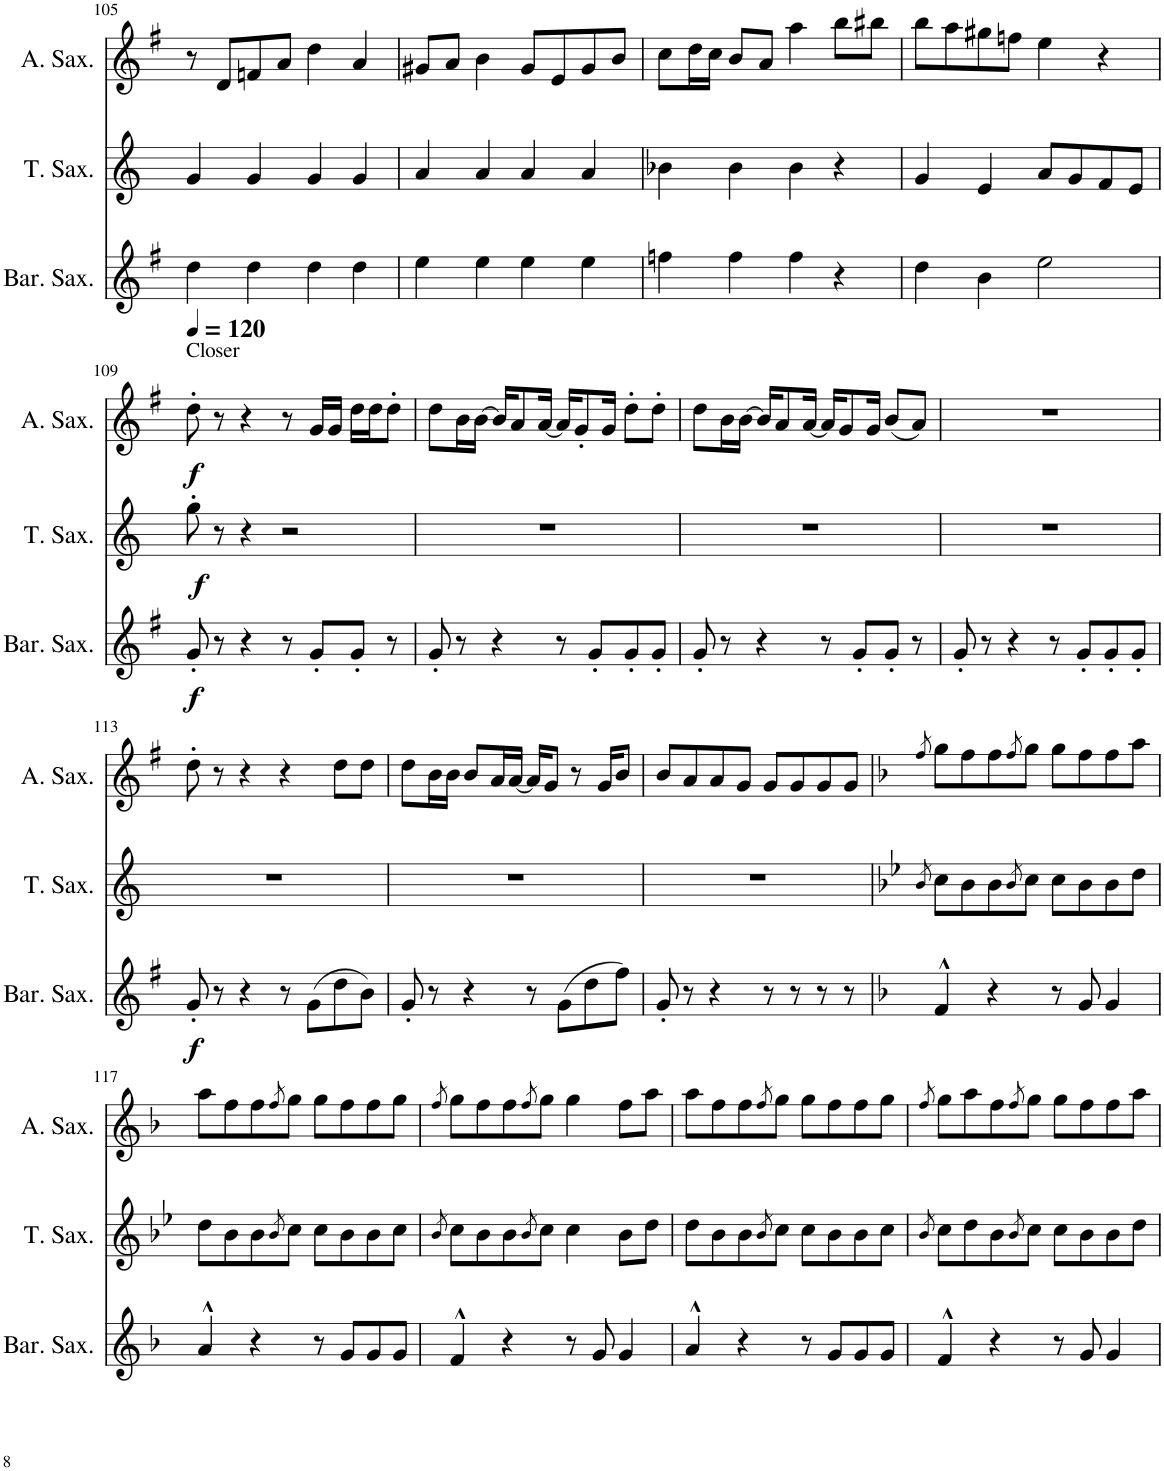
**kern	**dynam	**kern	**dynam	**kern	**dynam
*part3	*part3	*part2	*part2	*part1	*part1
*staff3	*staff3	*staff2	*staff2	*staff1	*staff1
*I"Baritone Saxophone	*	*I"Tenor Saxophone	*	*I"Alto Saxophone	*
*I'Bar. Sax.	*	*I'T. Sax.	*	*I'A. Sax.	*
!!LO:PB:g=z
*clefG2	*	*clefG2	*	*clefG2	*
*Trd12c21	*	*Trd8c14	*	*Trd5c9	*
*k[f#]	*	*k[]	*	*k[f#]	*
*M4/4	*	*M4/4	*	*M4/4	*
*met(c)	*	*met(c)	*	*met(c)	*
=105	=105	=105	=105	=105	=105
4dd\	.	4g/	.	8r	.
.	.	.	.	8d/L	.
4dd\	.	4g/	.	8fn/	.
.	.	.	.	8a/J	.
4dd\	.	4g/	.	4dd\	.
4dd\	.	4g/	.	4a/	.
=106	=106	=106	=106	=106	=106
4ee\	.	4a/	.	8g#X/L	.
.	.	.	.	8a/J	.
4ee\	.	4a/	.	4b\	.
4ee\	.	4a/	.	8g#/L	.
.	.	.	.	8e/	.
4ee\	.	4a/	.	8g#/	.
.	.	.	.	8b/J	.
=107	=107	=107	=107	=107	=107
4ffn\	.	4b-X\	.	8cc\L	.
.	.	.	.	16dd\L	.
.	.	.	.	16cc\JJ	.
4ff\	.	4b-\	.	8b/L	.
.	.	.	.	8a/J	.
4ff\	.	4b-\	.	4aa\	.
4r	.	4r	.	8bb\L	.
.	.	.	.	8bb#X\J	.
=108	=108	=108	=108	=108	=108
4dd\	.	4g/	.	8bb\L	.
.	.	.	.	8aa\	.
4b\	.	4e/	.	8gg#X\	.
.	.	.	.	8ffn\J	.
2ee\	.	8a/L	.	4ee\	.
.	.	8g/	.	.	.
.	.	8f/	.	4r	.
.	.	8e/J	.	.	.
!!LO:LB:g=z
=109	=109	=109	=109	=109	=109
*	*	*	*	*MM120	*
!	!	!	!	!LO:TX:a:t=Closer	!
!	!LO:DY:b	!	!LO:DY:b	!	!LO:DY:b
8g'/	f	8gg'\	f	8dd'\	f
8r	.	8r	.	8r	.
4r	.	4r	.	4r	.
8r	.	2r	.	8r	.
8g'/L	.	.	.	16g/LL	.
.	.	.	.	16g/JJ	.
8g'/J	.	.	.	16dd\LL	.
.	.	.	.	16dd\J	.
8r	.	.	.	8dd'\J	.
=110	=110	=110	=110	=110	=110
8g'/	.	1r	.	8dd\L	.
8r	.	.	.	16b\L	.
.	.	.	.	[16b\JJ	.
4r	.	.	.	16b/KL]	.
.	.	.	.	8a/	.
.	.	.	.	[16a/Jk	.
8r	.	.	.	16a/KL]	.
.	.	.	.	8g'/	.
8g'/L	.	.	.	.	.
.	.	.	.	16g/Jk	.
8g'/	.	.	.	8dd'\L	.
8g'/J	.	.	.	8dd'\J	.
=111	=111	=111	=111	=111	=111
8g'/	.	1r	.	8dd\L	.
8r	.	.	.	16b\L	.
.	.	.	.	[16b\JJ	.
4r	.	.	.	16b/KL]	.
.	.	.	.	8a/	.
.	.	.	.	[16a/Jk	.
8r	.	.	.	16a/KL]	.
.	.	.	.	8g/	.
8g'/L	.	.	.	.	.
.	.	.	.	16g/Jk	.
8g'/J	.	.	.	(8b/L	.
8r	.	.	.	8a/J)	.
=112	=112	=112	=112	=112	=112
8g'/	.	1r	.	1r	.
8r	.	.	.	.	.
4r	.	.	.	.	.
8r	.	.	.	.	.
8g'/L	.	.	.	.	.
8g'/	.	.	.	.	.
8g'/J	.	.	.	.	.
!!LO:LB:g=z
=113	=113	=113	=113	=113	=113
!	!LO:DY:b	!	!	!	!
8g'/	f	1r	.	8dd'\	.
8r	.	.	.	8r	.
4r	.	.	.	4r	.
8r	.	.	.	4r	.
(8g\L	.	.	.	.	.
8dd\	.	.	.	8dd\L	.
8b\J)	.	.	.	8dd\J	.
=114	=114	=114	=114	=114	=114
8g'/	.	1r	.	8dd\L	.
8r	.	.	.	16b\L	.
.	.	.	.	16b\JJ	.
4r	.	.	.	8b/L	.
.	.	.	.	16a/L	.
.	.	.	.	[16a/JJ	.
8r	.	.	.	16a/KL]	.
.	.	.	.	8g/J	.
(8g\L	.	.	.	.	.
.	.	.	.	8r	.
8dd\	.	.	.	.	.
.	.	.	.	16g/KL	.
8ff#\J)	.	.	.	8b/J	.
=115	=115	=115	=115	=115	=115
8g'/	.	1r	.	8b/L	.
8r	.	.	.	8a/	.
4r	.	.	.	8a/	.
.	.	.	.	8g/J	.
8r	.	.	.	8g/L	.
8r	.	.	.	8g/	.
8r	.	.	.	8g/	.
8r	.	.	.	8g/J	.
=116	=116	=116	=116	=116	=116
*k[b-]	*	*k[b-e-]	*	*k[b-]	*
.	.	8qb-/	.	8qff/	.
4f^^/	.	8cc\L	.	8gg\L	.
.	.	8b-\	.	8ff\	.
4r	.	8b-\	.	8ff\	.
.	.	8qb-/	.	8qff/	.
.	.	8cc\J	.	8gg\J	.
8r	.	8cc\L	.	8gg\L	.
8g/	.	8b-\	.	8ff\	.
4g/	.	8b-\	.	8ff\	.
.	.	8dd\J	.	8aa\J	.
!!LO:LB:g=z
=117	=117	=117	=117	=117	=117
4a^^/	.	8dd\L	.	8aa\L	.
.	.	8b-\	.	8ff\	.
4r	.	8b-\	.	8ff\	.
.	.	8qb-/	.	8qff/	.
.	.	8cc\J	.	8gg\J	.
8r	.	8cc\L	.	8gg\L	.
8g/L	.	8b-\	.	8ff\	.
8g/	.	8b-\	.	8ff\	.
8g/J	.	8cc\J	.	8gg\J	.
=118	=118	=118	=118	=118	=118
.	.	8qb-/	.	8qff/	.
4f^^/	.	8cc\L	.	8gg\L	.
.	.	8b-\	.	8ff\	.
4r	.	8b-\	.	8ff\	.
.	.	8qb-/	.	8qff/	.
.	.	8cc\J	.	8gg\J	.
8r	.	4cc\	.	4gg\	.
8g/	.	.	.	.	.
4g/	.	8b-\L	.	8ff\L	.
.	.	8dd\J	.	8aa\J	.
=119	=119	=119	=119	=119	=119
4a^^/	.	8dd\L	.	8aa\L	.
.	.	8b-\	.	8ff\	.
4r	.	8b-\	.	8ff\	.
.	.	8qb-/	.	8qff/	.
.	.	8cc\J	.	8gg\J	.
8r	.	8cc\L	.	8gg\L	.
8g/L	.	8b-\	.	8ff\	.
8g/	.	8b-\	.	8ff\	.
8g/J	.	8cc\J	.	8gg\J	.
=120	=120	=120	=120	=120	=120
.	.	8qb-/	.	8qff/	.
4f^^/	.	8cc\L	.	8gg\L	.
.	.	8dd\	.	8aa\	.
4r	.	8b-\	.	8ff\	.
.	.	8qb-/	.	8qff/	.
.	.	8cc\J	.	8gg\J	.
8r	.	8cc\L	.	8gg\L	.
8g/	.	8b-\	.	8ff\	.
4g/	.	8b-\	.	8ff\	.
.	.	8dd\J	.	8aa\J	.
=	=	=	=	=	=
*-	*-	*-	*-	*-	*-
